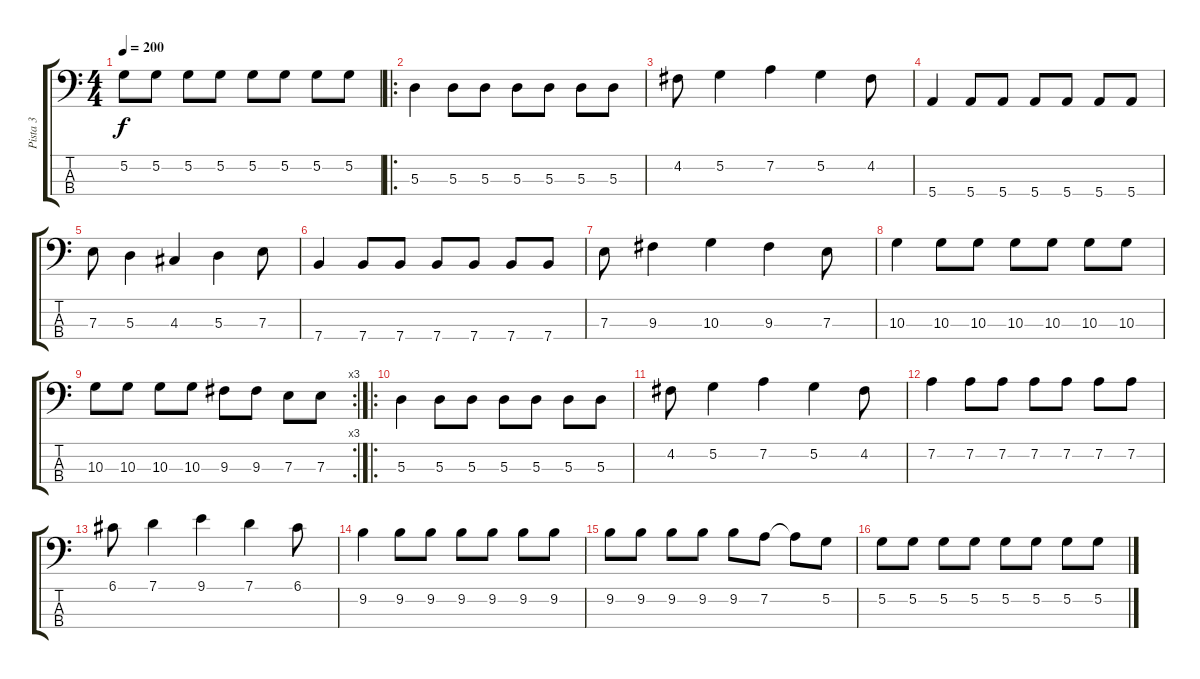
\track ("Pista 3" "Pista 3") {instrument electricbasspick}
\staff {score tabs}
\tuning (G2 D2 A1 E1) {hide}
\ts (4 4)
\tempo 200
\clef f4
\ks c
5.2.8{dy f} 5.2.8 5.2.8 5.2.8 5.2.8 5.2.8 5.2.8 5.2.8 |
\ro
5.3.4 5.3.8 5.3.8 5.3.8 5.3.8 5.3.8 5.3.8 |
4.2.8 5.2.4 7.2.4 5.2.4 4.2.8 |
5.4.4 5.4.8 5.4.8 5.4.8 5.4.8 5.4.8 5.4.8 |
7.3.8 5.3.4 4.3.4 5.3.4 7.3.8 |
7.4.4 7.4.8 7.4.8 7.4.8 7.4.8 7.4.8 7.4.8 |
7.3.8 9.3.4 10.3.4 9.3.4 7.3.8 |
10.3.4 10.3.8 10.3.8 10.3.8 10.3.8 10.3.8 10.3.8 |
\rc 3
10.3.8 10.3.8 10.3.8 10.3.8 9.3.8 9.3.8 7.3.8 7.3.8 |
\ro
5.3.4 5.3.8 5.3.8 5.3.8 5.3.8 5.3.8 5.3.8 |
4.2.8 5.2.4 7.2.4 5.2.4 4.2.8 |
7.2.4 7.2.8 7.2.8 7.2.8 7.2.8 7.2.8 7.2.8 |
6.1.8 7.1.4 9.1.4 7.1.4 6.1.8 |
9.2.4 9.2.8 9.2.8 9.2.8 9.2.8 9.2.8 9.2.8 |
9.2.8 9.2.8 9.2.8 9.2.8 9.2.8 7.2.8 7.2{t}.8 5.2.8 |
5.2.8 5.2.8 5.2.8 5.2.8 5.2.8 5.2.8 5.2.8 5.2.8
